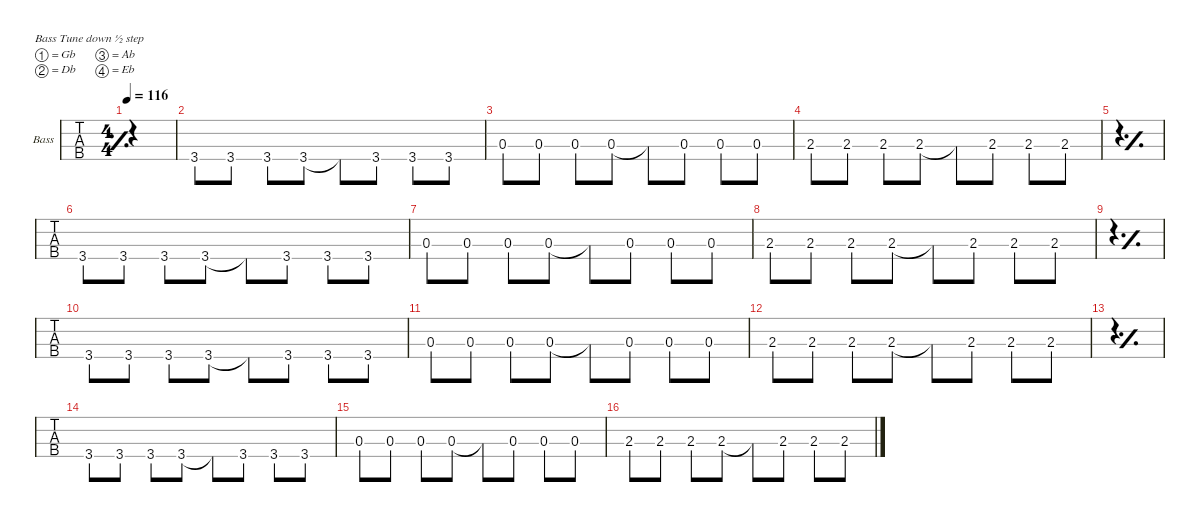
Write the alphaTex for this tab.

\hideDynamics
\bracketExtendMode nobrackets
\firstSystemTrackNameOrientation horizontal
\otherSystemsTrackNameOrientation horizontal
\track ("Bass" "Bass") {multiBarRest instrument electricbassfinger}
\staff {tabs}
\tuning (Gb2 Db2 Ab1 Eb1)
\ts (4 4)
\tempo 116
\clef f4
\simile simple
\ks db
|
3.4.8 3.4.8 3.4.8 3.4.8 3.4{t}.8 3.4.8 3.4.8 3.4.8 |
0.3.8 0.3.8 0.3.8 0.3.8 0.3{t}.8 0.3.8 0.3.8 0.3.8 |
2.3.8 2.3.8 2.3.8 2.3.8 2.3{t}.8 2.3.8 2.3.8 2.3.8 |
\simile simple
|
\simile none
3.4.8 3.4.8 3.4.8 3.4.8 3.4{t}.8 3.4.8 3.4.8 3.4.8 |
0.3.8 0.3.8 0.3.8 0.3.8 0.3{t}.8 0.3.8 0.3.8 0.3.8 |
2.3.8 2.3.8 2.3.8 2.3.8 2.3{t}.8 2.3.8 2.3.8 2.3.8 |
\simile simple
|
\simile none
3.4.8 3.4.8 3.4.8 3.4.8 3.4{t}.8 3.4.8 3.4.8 3.4.8 |
0.3.8 0.3.8 0.3.8 0.3.8 0.3{t}.8 0.3.8 0.3.8 0.3.8 |
2.3.8 2.3.8 2.3.8 2.3.8 2.3{t}.8 2.3.8 2.3.8 2.3.8 |
\simile simple
|
\simile none
3.4.8 3.4.8 3.4.8 3.4.8 3.4{t}.8 3.4.8 3.4.8 3.4.8 |
0.3.8 0.3.8 0.3.8 0.3.8 0.3{t}.8 0.3.8 0.3.8 0.3.8 |
2.3.8 2.3.8 2.3.8 2.3.8 2.3{t}.8 2.3.8 2.3.8 2.3.8
